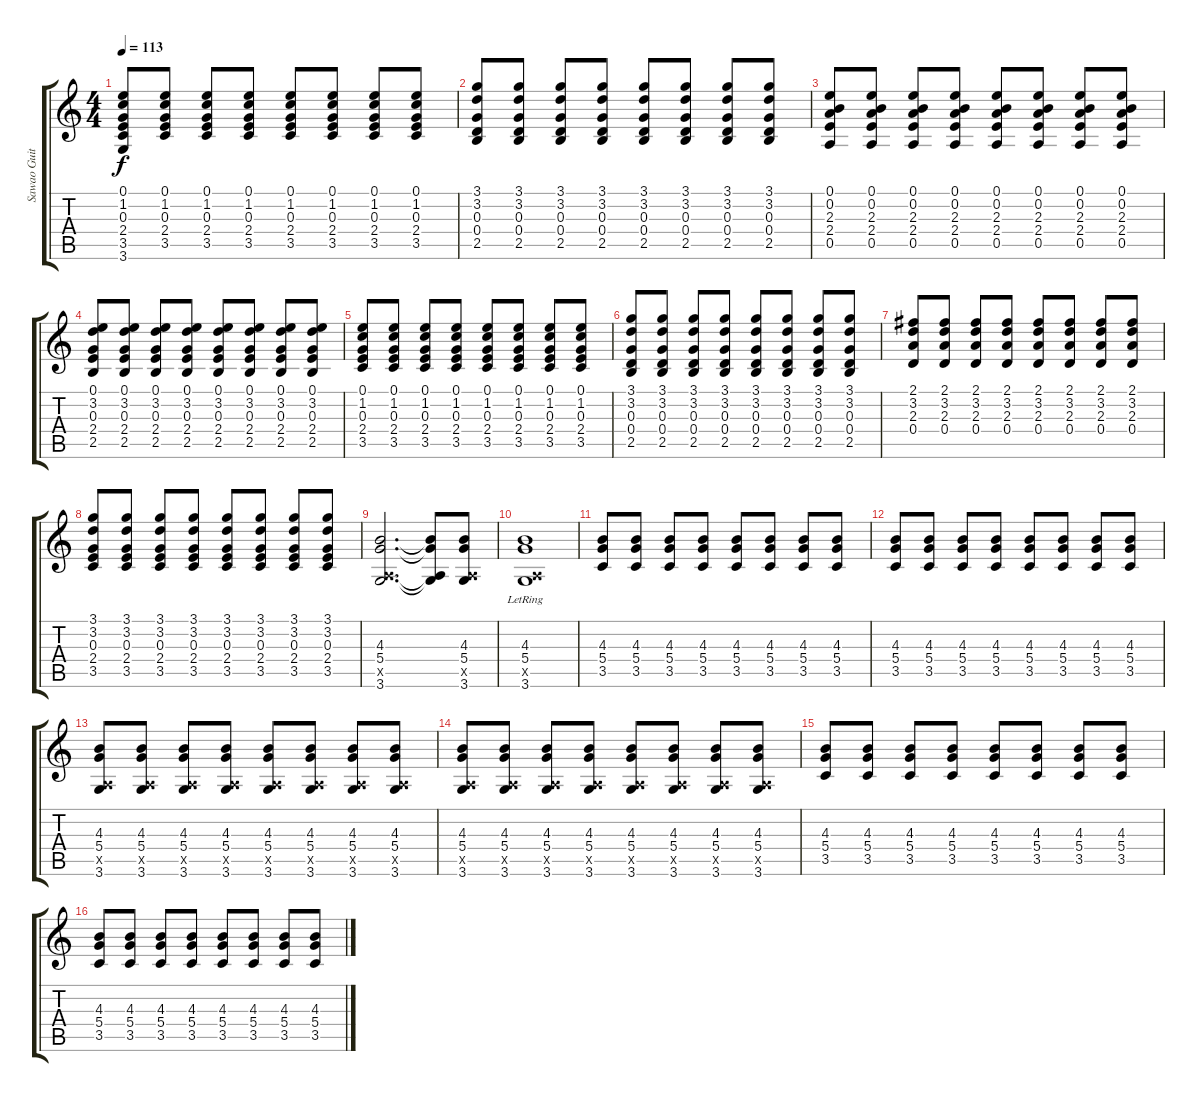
\track ("Sawao Guitar" "Sawao Guit") {instrument acousticguitarsteel}
\staff {score tabs}
\tuning (E4 B3 G3 D3 A2 E2) {hide}
\ts (4 4)
\tempo 113
\clef g2
\ks c
(0.1 1.2 0.3 2.4 3.5 3.6).8{dy f} (0.1 1.2 0.3 2.4 3.5).8 (0.1 1.2 0.3 2.4 3.5).8 (0.1 1.2 0.3 2.4 3.5).8 (0.1 1.2 0.3 2.4 3.5).8 (0.1 1.2 0.3 2.4 3.5).8 (0.1 1.2 0.3 2.4 3.5).8 (0.1 1.2 0.3 2.4 3.5).8 |
(3.1 3.2 0.3 0.4 2.5).8 (3.1 3.2 0.3 0.4 2.5).8 (3.1 3.2 0.3 0.4 2.5).8 (3.1 3.2 0.3 0.4 2.5).8 (3.1 3.2 0.3 0.4 2.5).8 (3.1 3.2 0.3 0.4 2.5).8 (3.1 3.2 0.3 0.4 2.5).8 (3.1 3.2 0.3 0.4 2.5).8 |
(0.1 0.2 2.3 2.4 0.5).8 (0.1 0.2 2.3 2.4 0.5).8 (0.1 0.2 2.3 2.4 0.5).8 (0.1 0.2 2.3 2.4 0.5).8 (0.1 0.2 2.3 2.4 0.5).8 (0.1 0.2 2.3 2.4 0.5).8 (0.1 0.2 2.3 2.4 0.5).8 (0.1 0.2 2.3 2.4 0.5).8 |
(0.1 3.2 0.3 2.4 2.5).8 (0.1 3.2 0.3 2.4 2.5).8 (0.1 3.2 0.3 2.4 2.5).8 (0.1 3.2 0.3 2.4 2.5).8 (0.1 3.2 0.3 2.4 2.5).8 (0.1 3.2 0.3 2.4 2.5).8 (0.1 3.2 0.3 2.4 2.5).8 (0.1 3.2 0.3 2.4 2.5).8 |
(0.1 1.2 0.3 2.4 3.5).8 (0.1 1.2 0.3 2.4 3.5).8 (0.1 1.2 0.3 2.4 3.5).8 (0.1 1.2 0.3 2.4 3.5).8 (0.1 1.2 0.3 2.4 3.5).8 (0.1 1.2 0.3 2.4 3.5).8 (0.1 1.2 0.3 2.4 3.5).8 (0.1 1.2 0.3 2.4 3.5).8 |
(3.1 3.2 0.3 0.4 2.5).8 (3.1 3.2 0.3 0.4 2.5).8 (3.1 3.2 0.3 0.4 2.5).8 (3.1 3.2 0.3 0.4 2.5).8 (3.1 3.2 0.3 0.4 2.5).8 (3.1 3.2 0.3 0.4 2.5).8 (3.1 3.2 0.3 0.4 2.5).8 (3.1 3.2 0.3 0.4 2.5).8 |
(2.1 3.2 2.3 0.4).8 (2.1 3.2 2.3 0.4).8 (2.1 3.2 2.3 0.4).8 (2.1 3.2 2.3 0.4).8 (2.1 3.2 2.3 0.4).8 (2.1 3.2 2.3 0.4).8 (2.1 3.2 2.3 0.4).8 (2.1 3.2 2.3 0.4).8 |
(3.1 3.2 0.3 2.4 3.5).8 (3.1 3.2 0.3 2.4 3.5).8 (3.1 3.2 0.3 2.4 3.5).8 (3.1 3.2 0.3 2.4 3.5).8 (3.1 3.2 0.3 2.4 3.5).8 (3.1 3.2 0.3 2.4 3.5).8 (3.1 3.2 0.3 2.4 3.5).8 (3.1 3.2 0.3 2.4 3.5).8 |
(4.3 5.4 0.5{x} 3.6).2{d} (4.3{t} 5.4{t} 0.5{t} 3.6{t}).8 (4.3 5.4 0.5{x} 3.6).8 |
(4.3{lr} 5.4{lr} 0.5{x} 3.6{lr}).1 |
(4.3 5.4 3.5).8 (4.3 5.4 3.5).8 (4.3 5.4 3.5).8 (4.3 5.4 3.5).8 (4.3 5.4 3.5).8 (4.3 5.4 3.5).8 (4.3 5.4 3.5).8 (4.3 5.4 3.5).8 |
(4.3 5.4 3.5).8 (4.3 5.4 3.5).8 (4.3 5.4 3.5).8 (4.3 5.4 3.5).8 (4.3 5.4 3.5).8 (4.3 5.4 3.5).8 (4.3 5.4 3.5).8 (4.3 5.4 3.5).8 |
(4.3 5.4 0.5{x} 3.6).8 (4.3 5.4 0.5{x} 3.6).8 (4.3 5.4 0.5{x} 3.6).8 (4.3 5.4 0.5{x} 3.6).8 (4.3 5.4 0.5{x} 3.6).8 (4.3 5.4 0.5{x} 3.6).8 (4.3 5.4 0.5{x} 3.6).8 (4.3 5.4 0.5{x} 3.6).8 |
(4.3 5.4 0.5{x} 3.6).8 (4.3 5.4 0.5{x} 3.6).8 (4.3 5.4 0.5{x} 3.6).8 (4.3 5.4 0.5{x} 3.6).8 (4.3 5.4 0.5{x} 3.6).8 (4.3 5.4 0.5{x} 3.6).8 (4.3 5.4 0.5{x} 3.6).8 (4.3 5.4 0.5{x} 3.6).8 |
(4.3 5.4 3.5).8 (4.3 5.4 3.5).8 (4.3 5.4 3.5).8 (4.3 5.4 3.5).8 (4.3 5.4 3.5).8 (4.3 5.4 3.5).8 (4.3 5.4 3.5).8 (4.3 5.4 3.5).8 |
(4.3 5.4 3.5).8 (4.3 5.4 3.5).8 (4.3 5.4 3.5).8 (4.3 5.4 3.5).8 (4.3 5.4 3.5).8 (4.3 5.4 3.5).8 (4.3 5.4 3.5).8 (4.3 5.4 3.5).8
